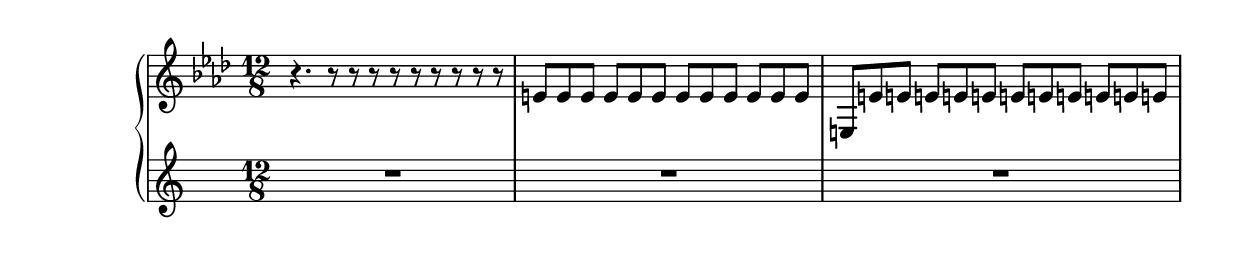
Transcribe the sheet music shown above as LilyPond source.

\header {
  texidoc = "Because @code{BarLine} grobs take their
extra-positioning-height from their neighbors via the
@code{pure-from-neighbor-interface}, the left edge of an
accidental should never fall to the left of the right
edge of a bar line.  This spacing should also take place when
@code{SpanBar} grobs are present.
"
}

\version "2.16.0"

upper = \relative c' {
  \key f \minor \time 12/8 
  r4. r8 r r r r r r r r 
  e8 e e e e e e e e e e e 
  e, e'! e! e! e! e! e! e! e! e! e! e!
}

lower = { R1. R1. R1. }

\new PianoStaff << \new Staff \upper \new Staff \lower >>

